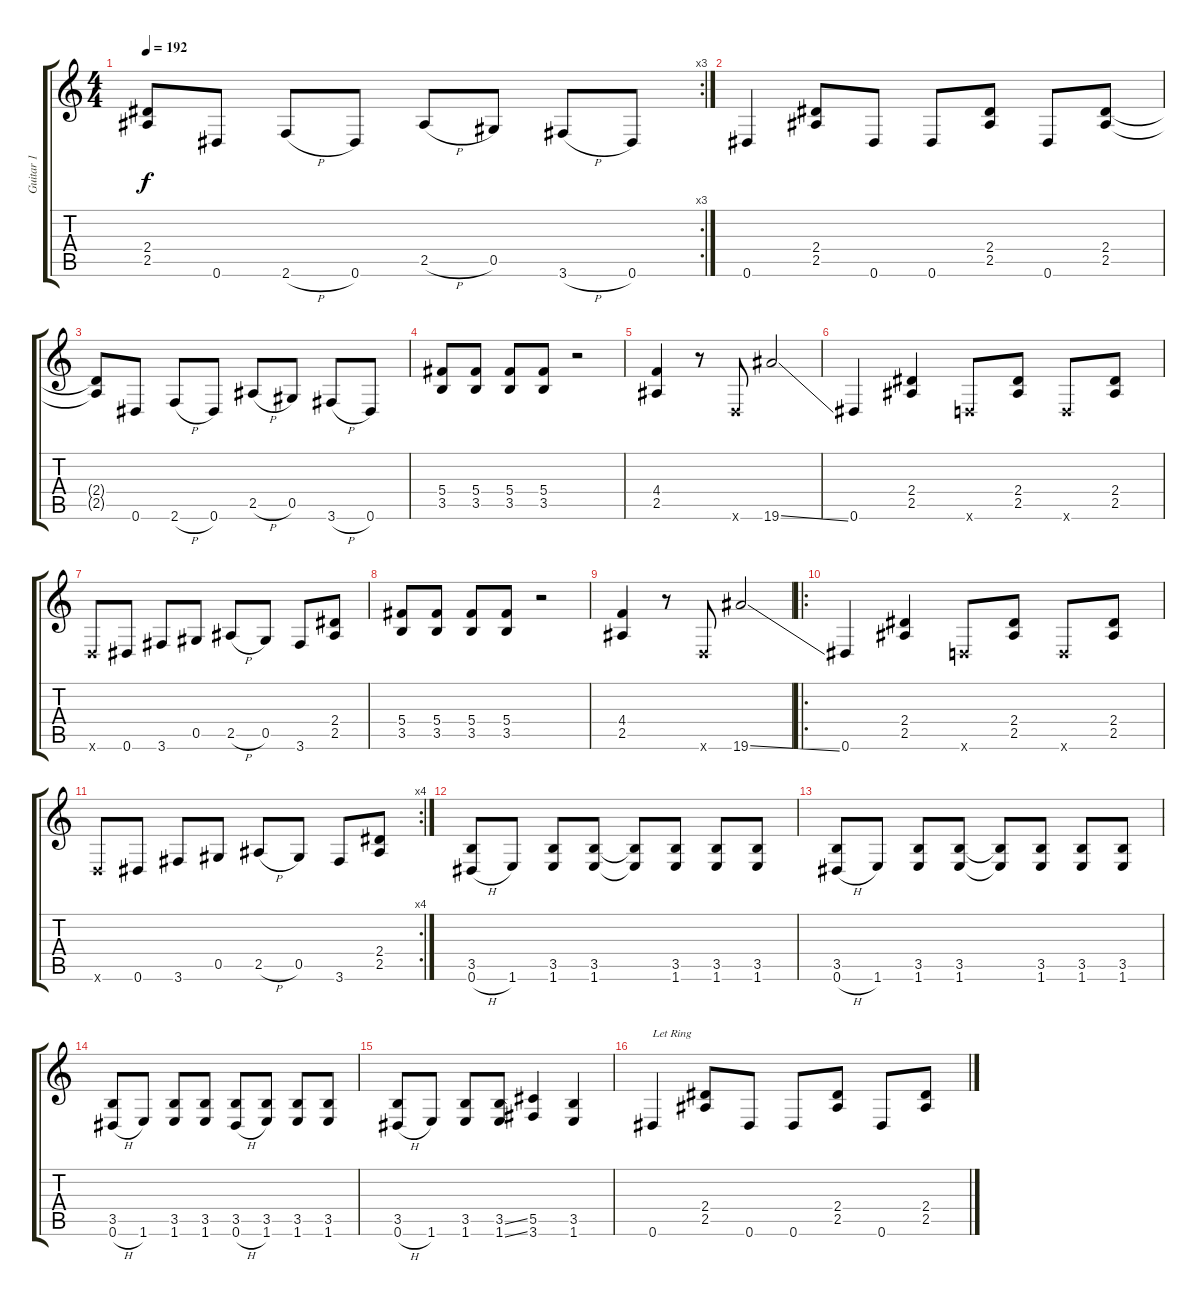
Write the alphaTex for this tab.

\track ("Guitar 1" "Guitar 1") {instrument distortionguitar}
\staff {score tabs}
\tuning (Eb4 Bb3 Gb3 Db3 Ab2 Eb2) {hide}
\rc 3
\ts (4 4)
\tempo 192
\clef g2
\ks c
(2.4{t} 2.5{t}).8{dy f} 0.6.8 2.6{h}.8 0.6.8 2.5{h}.8 0.5.8 3.6{h}.8 0.6.8 |
0.6.4 (2.4 2.5).8 0.6.8 0.6.8 (2.4 2.5).8 0.6.8 (2.4 2.5).8 |
(2.4{t} 2.5{t}).8 0.6.8 2.6{h}.8 0.6.8 2.5{h}.8 0.5.8 3.6{h}.8 0.6.8 |
(5.4 3.5).8 (5.4 3.5).8 (5.4 3.5).8 (5.4 3.5).8 r.2 |
(4.4 2.5).4 r.8 -1.6{x}.8 19.6{ss}.2 |
0.6.4 (2.4 2.5).4 -1.6{x}.8 (2.4 2.5).8 -1.6{x}.8 (2.4 2.5).8 |
-1.6{x}.8 0.6.8 3.6.8 0.5.8 2.5{h}.8 0.5.8 3.6.8 (2.4 2.5).8 |
(5.4 3.5).8 (5.4 3.5).8 (5.4 3.5).8 (5.4 3.5).8 r.2 |
(4.4 2.5).4 r.8 -1.6{x}.8 19.6{ss}.2 |
\ro
0.6.4 (2.4 2.5).4 -1.6{x}.8 (2.4 2.5).8 -1.6{x}.8 (2.4 2.5).8 |
\rc 4
-1.6{x}.8 0.6.8 3.6.8 0.5.8 2.5{h}.8 0.5.8 3.6.8 (2.4 2.5).8 |
(3.5 0.6{h}).8 1.6.8 (3.5 1.6).8 (3.5 1.6).8 (3.5{t} 1.6{t}).8 (3.5 1.6).8 (3.5 1.6).8 (3.5 1.6).8 |
(3.5 0.6{h}).8 1.6.8 (3.5 1.6).8 (3.5 1.6).8 (3.5{t} 1.6{t}).8 (3.5 1.6).8 (3.5 1.6).8 (3.5 1.6).8 |
(3.5 0.6{h}).8 1.6.8 (3.5 1.6).8 (3.5 1.6).8 (3.5 0.6{h}).8 (3.5 1.6).8 (3.5 1.6).8 (3.5 1.6).8 |
(3.5 0.6{h}).8 1.6.8 (3.5 1.6).8 (3.5{ss} 1.6{ss}).8 (5.5 3.6).4 (3.5 1.6).4 |
0.6.4{txt "Let Ring"} (2.4 2.5).8 0.6.8 0.6.8 (2.4 2.5).8 0.6.8 (2.4 2.5).8
